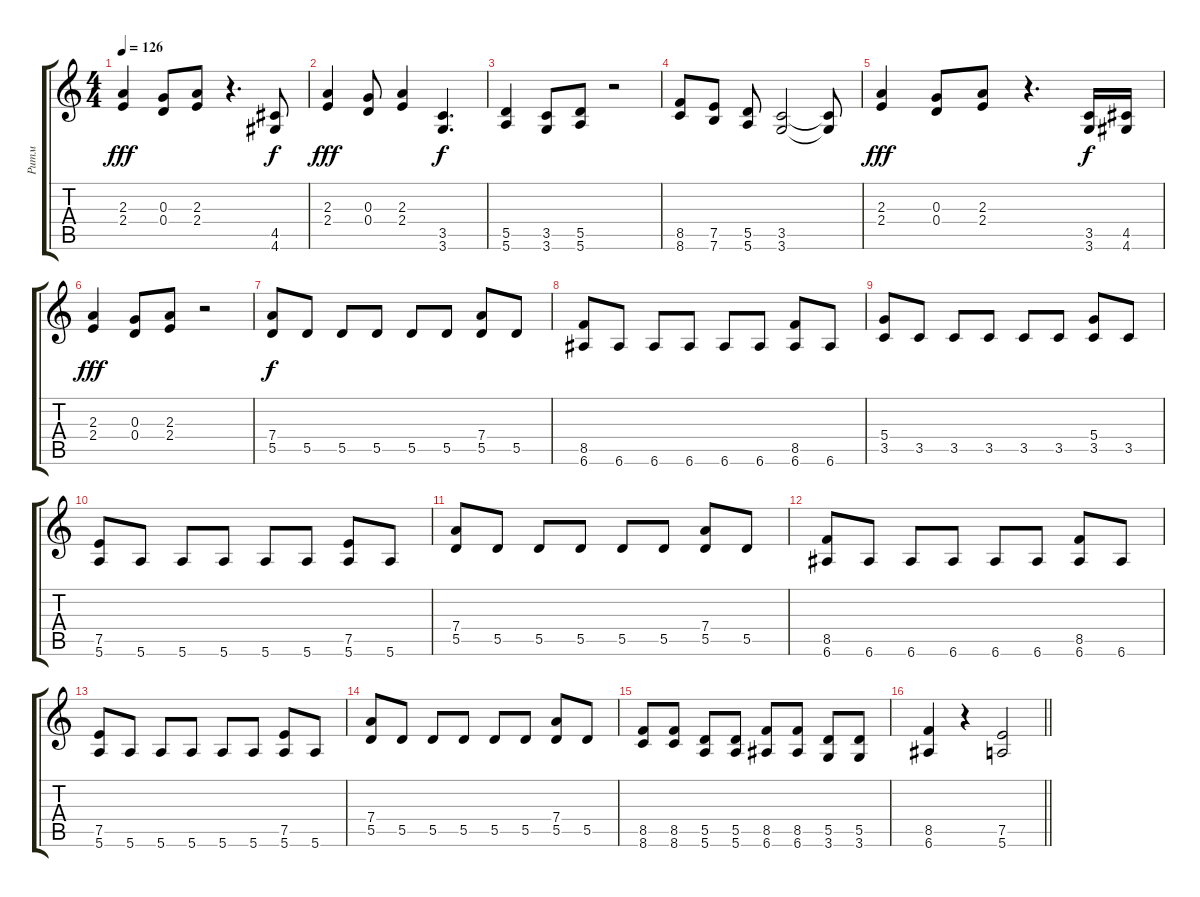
\track ("Ритм" "Ритм") {instrument distortionguitar}
\staff {score tabs}
\tuning (E4 B3 G3 D3 A2 E2) {hide}
\ts (4 4)
\tempo 126
\clef g2
\ks c
(2.3 2.4).4{dy fff} (0.3 0.4).8 (2.3 2.4).8 r.4{d} (4.5 4.6).8{dy f} |
(2.3 2.4).4{dy fff} (0.3 0.4).8 (2.3 2.4).4 (3.5 3.6).4{d dy f} |
(5.5 5.6).4 (3.5 3.6).8 (5.5 5.6).8 r.2 |
(8.5 8.6).8 (7.5 7.6).8 (5.5 5.6).8 (3.5 3.6).2 (3.5{t} 3.6{t}).8 |
(2.3 2.4).4{dy fff} (0.3 0.4).8 (2.3 2.4).8 r.4{d} (3.5 3.6).16{dy f} (4.5 4.6).16 |
(2.3 2.4).4{dy fff} (0.3 0.4).8 (2.3 2.4).8 r.2 |
(7.4 5.5).8{dy f} 5.5.8 5.5.8 5.5.8 5.5.8 5.5.8 (7.4 5.5).8 5.5.8 |
(8.5 6.6).8 6.6.8 6.6.8 6.6.8 6.6.8 6.6.8 (8.5 6.6).8 6.6.8 |
(5.4 3.5).8 3.5.8 3.5.8 3.5.8 3.5.8 3.5.8 (5.4 3.5).8 3.5.8 |
(7.5 5.6).8 5.6.8 5.6.8 5.6.8 5.6.8 5.6.8 (7.5 5.6).8 5.6.8 |
(7.4 5.5).8 5.5.8 5.5.8 5.5.8 5.5.8 5.5.8 (7.4 5.5).8 5.5.8 |
(8.5 6.6).8 6.6.8 6.6.8 6.6.8 6.6.8 6.6.8 (8.5 6.6).8 6.6.8 |
(7.5 5.6).8 5.6.8 5.6.8 5.6.8 5.6.8 5.6.8 (7.5 5.6).8 5.6.8 |
(7.4 5.5).8 5.5.8 5.5.8 5.5.8 5.5.8 5.5.8 (7.4 5.5).8 5.5.8 |
(8.5 8.6).8 (8.5 8.6).8 (5.5 5.6).8 (5.5 5.6).8 (8.5 6.6).8 (8.5 6.6).8 (5.5 3.6).8 (5.5 3.6).8 |
\barLineRight lightlight
(8.5 6.6).4 r.4 (7.5 5.6).2
